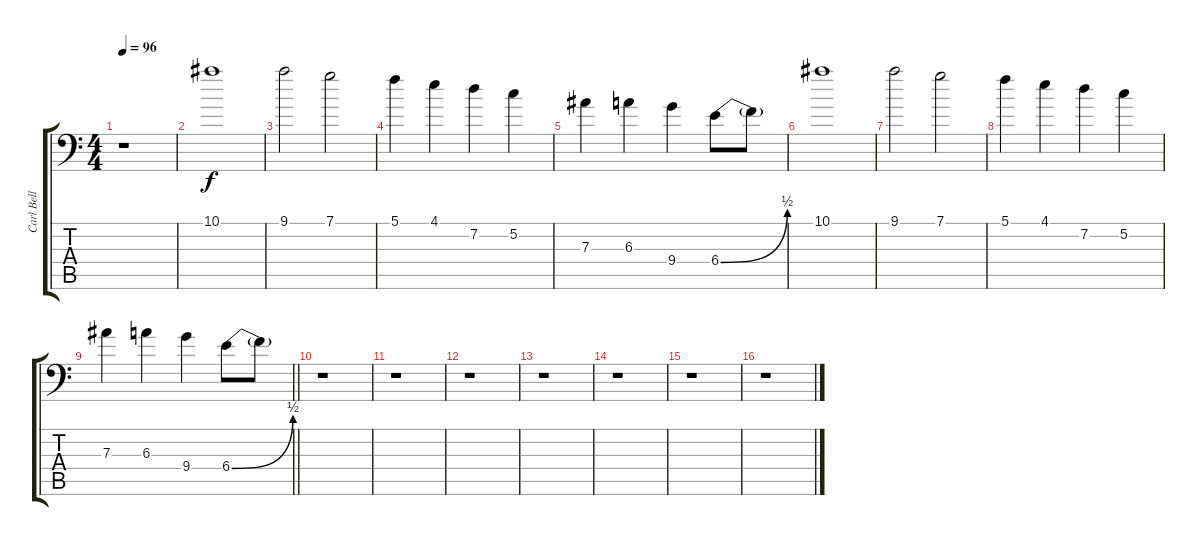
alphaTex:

\track ("Carl Bell (Lead Guitar)" "Carl Bell ") {instrument overdrivenguitar}
\staff {score tabs}
\tuning (C4 G3 Eb3 Bb2 F2 Bb1) {hide}
\ts (4 4)
\tempo 96
\clef f4
\ks c
r.1{dy f} |
10.1.1 |
9.1.2 7.1.2 |
5.1.4 4.1.4 7.2.4 5.2.4 |
7.3.4 6.3.4 9.4.4 6.4{be (bend 0 0 60 2)}.8 6.4{t}.8 |
10.1.1 |
9.1.2 7.1.2 |
5.1.4 4.1.4 7.2.4 5.2.4 |
\barLineRight lightlight
7.3.4 6.3.4 9.4.4 6.4{be (bend 0 0 60 2)}.8 6.4{t}.8 |
r.1 |
r.1 |
r.1 |
r.1 |
r.1 |
r.1 |
r.1
